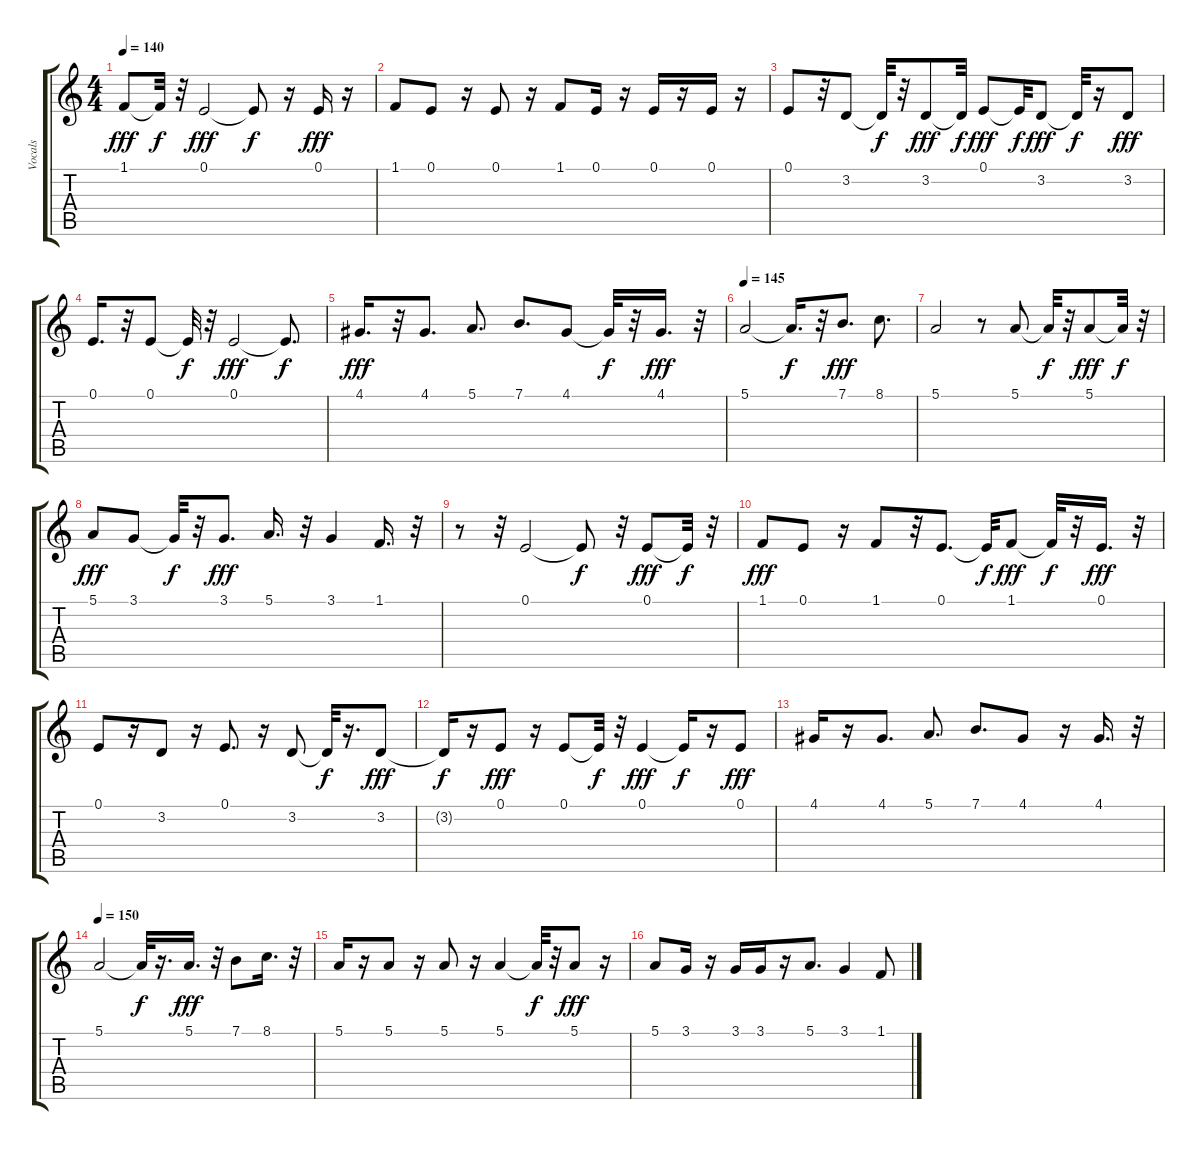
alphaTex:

\track ("Vocals" "Vocals") {instrument lead6voice}
\staff {score tabs}
\tuning (E4 B3 G3 D3 A2 E2) {hide}
\ts (4 4)
\tempo 140
\clef g2
\ks c
1.1.8{dy fff} 1.1{t}.32{dy f} r.32 0.1.2{dy fff} 0.1{t}.8{dy f} r.16 0.1.16{dy fff} r.16 |
1.1.8 0.1.8 r.16 0.1.8 r.16 1.1.8 0.1.16 r.16 0.1.16 r.16 0.1.16 r.16 |
0.1.8 r.32 3.2.8 3.2{t}.32{dy f} r.32 3.2.8{dy fff} 3.2{t}.32{dy f} 0.1.8{dy fff} 0.1{t}.32{dy f} 3.2.8{dy fff} 3.2{t}.32{dy f} r.16 3.2.8{dy fff} |
0.1.16{d} r.32 0.1.8 0.1{t}.32{dy f} r.32 0.1.2{dy fff} 0.1{t}.8{d dy f} |
4.1.16{d dy fff} r.32 4.1.8{d} 5.1.8{d} 7.1.8{d} 4.1.8 4.1{t}.32{dy f} r.32 4.1.16{d dy fff} r.32 |
\tempo 145
5.1.2 5.1{t}.16{d dy f} r.32 7.1.8{d dy fff} 8.1.8{d} |
5.1.2 r.8 5.1.8 5.1{t}.32{dy f} r.32 5.1.8{dy fff} 5.1{t}.32{dy f} r.32 |
5.1.8{dy fff} 3.1.8 3.1{t}.32{dy f} r.32 3.1.8{d dy fff} 5.1.16{d} r.32 3.1.4 1.1.16{d} r.32 |
r.8 r.32 0.1.2 0.1{t}.8{dy f} r.32 0.1.8{dy fff} 0.1{t}.32{dy f} r.32 |
1.1.8{dy fff} 0.1.8 r.16 1.1.8 r.32 0.1.8{d} 0.1{t}.32{dy f} 1.1.8{dy fff} 1.1{t}.32{dy f} r.32 0.1.16{d dy fff} r.32 |
0.1.8 r.16 3.2.8 r.16 0.1.8{d} r.16 3.2.8 3.2{t}.32{dy f} r.16{d} 3.2.8{dy fff} |
3.2{t}.16{dy f} r.16 0.1.8{dy fff} r.16 0.1.8 0.1{t}.32{dy f} r.32 0.1.4{dy fff} 0.1{t}.16{dy f} r.16 0.1.8{dy fff} |
4.1.16 r.16 4.1.8{d} 5.1.8{d} 7.1.8{d} 4.1.8 r.16 4.1.16{d} r.32 |
\tempo 150
5.1.2 5.1{t}.32{dy f} r.16{d} 5.1.16{d dy fff} r.32 7.1.8 8.1.16{d} r.32 |
5.1.16 r.16 5.1.8 r.16 5.1.8 r.16 5.1.4 5.1{t}.32{dy f} r.32 5.1.8{dy fff} r.16 |
5.1.8 3.1.16 r.16 3.1.16 3.1.16 r.16 5.1.8{d} 3.1.4 1.1.8
